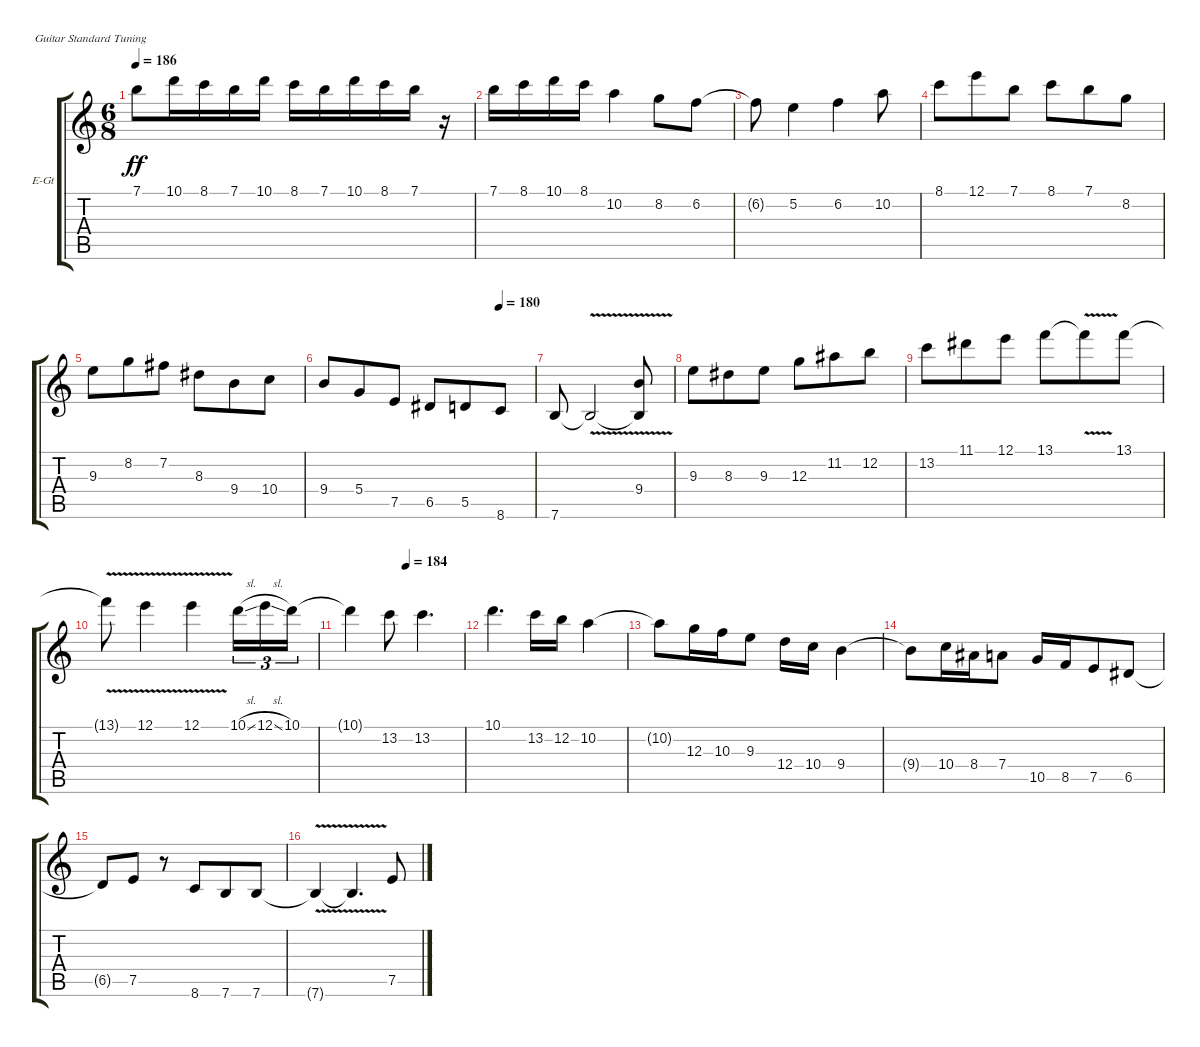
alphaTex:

\bracketExtendMode groupsimilarinstruments
\firstSystemTrackNameOrientation horizontal
\otherSystemsTrackNameOrientation horizontal
\track ("John" "E-Gt") {instrument electricguitarclean}
\staff {score tabs}
\tuning (E4 B3 G3 D3 A2 E2)
\ts (6 8)
\tempo 186
\clef g2
\scale
0.333333
\ks c
7.1.8{dy ff} 10.1.16 8.1.16 7.1.16 10.1.16 8.1.16 7.1.16 10.1.16 8.1.16 7.1.16 r.16 |
\scale
0.333333 7.1.16 8.1.16 10.1.16 8.1.16 10.2.4 8.2.8 6.2.8 |
\scale
0.333333 6.2{t}.8 5.2.4 6.2.4 10.2.8 |
\scale
0.333333 8.1.8 12.1.8 7.1.8 8.1.8 7.1.8 8.2.8 |
\scale
0.333333 9.3.8 8.2.8 7.2.8 8.3.8 9.4.8 10.4.8 |
\tempo (180 0.833333)
\scale
0.333333 9.4.8 5.4.8 7.5.8 6.5.8 5.5.8 8.6.8 |
\scale
0.333333 7.6.8 7.6{v t}.2 (7.6{v t} 9.4).8 |
\scale
0.333333 9.3.8 8.3.8 9.3.8 12.3.8 11.2.8 12.2.8 |
\scale
0.333333 13.2.8 11.1.8 12.1.8 13.1.8 13.1{v t}.8 13.1.8 |
\scale
0.333333 13.1{v t}.8 12.1{v}.4 12.1{v}.4 10.1{sl}.16{tu (3 2)} 12.1{sl}.16{tu (3 2)} 10.1.16{tu (3 2)} |
\tempo (184 0.5)
\scale
0.333333 10.1{t}.4 13.2.8 13.2.4{d} |
\scale
0.333333 10.1.4{d} 13.2.16 12.2.16 10.2.4 |
\scale
0.333333 10.2{t}.8 12.3.16 10.3.16 9.3.8 12.4.16 10.4.16 9.4.4 |
\scale
0.333333 9.4{t}.8 10.4.16 8.4.16 7.4.8 10.5.16 8.5.16 7.5.8 6.5.8 |
\scale
0.333333 6.5{t}.8 7.5.8 r.8 8.6.8 7.6.8 7.6.8 |
\scale
0.333333 7.6{v t}.4 7.6{v t}.4{d} 7.5.8
